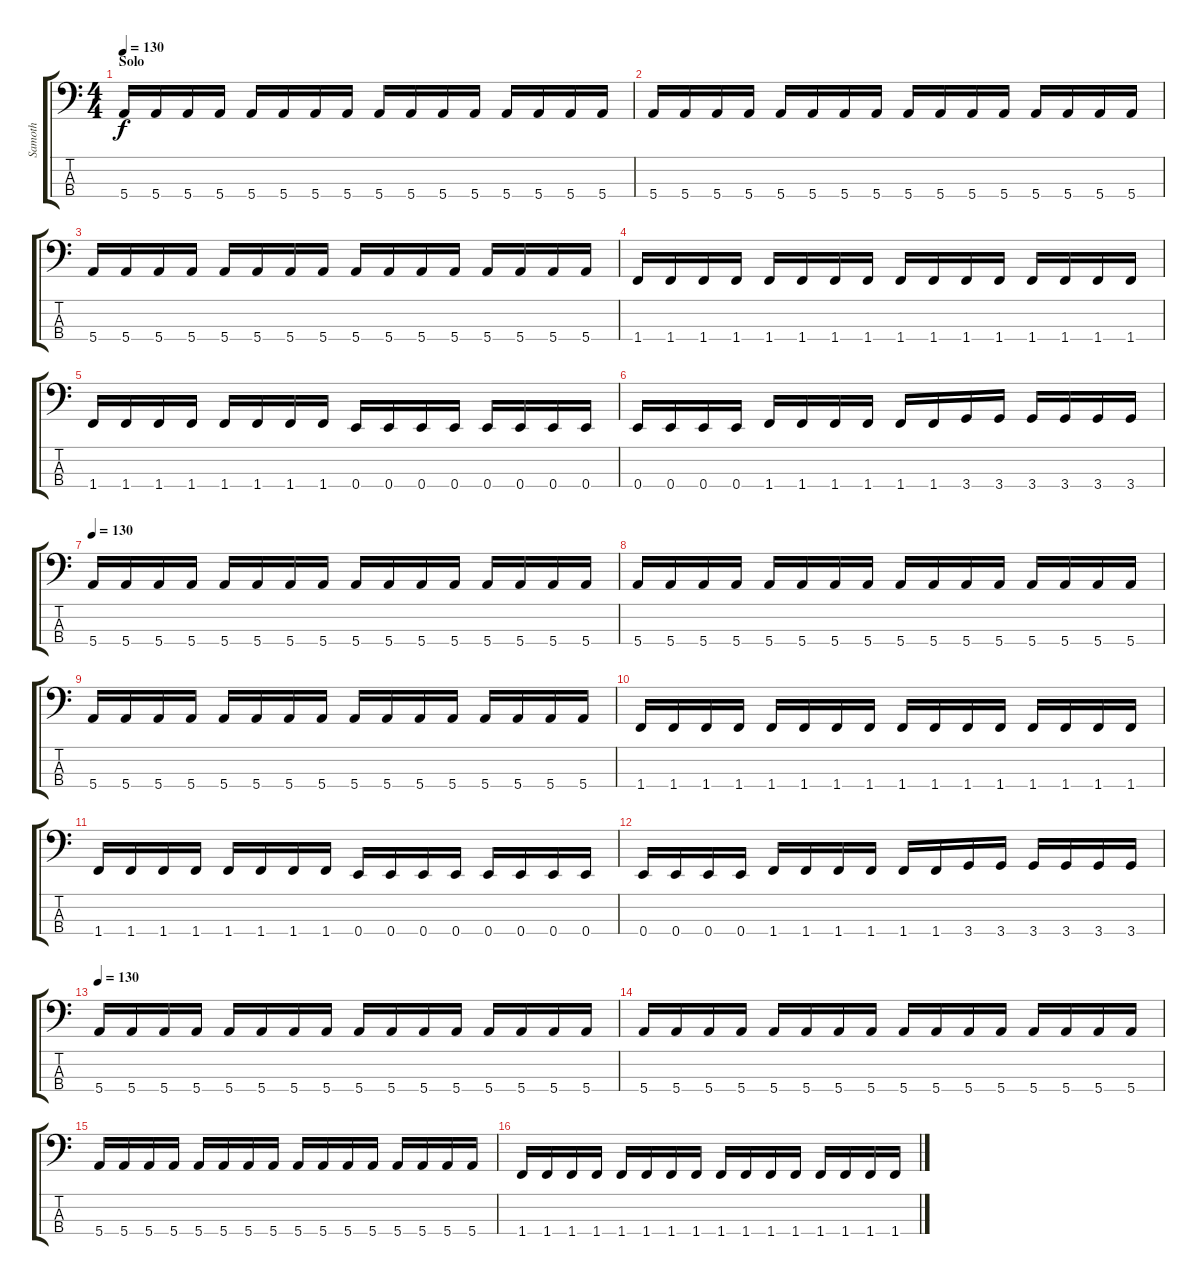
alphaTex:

\track ("Samoth" "Samoth") {instrument electricbasspick}
\staff {score tabs}
\tuning (G2 D2 A1 E1) {hide}
\ts (4 4)
\section ("" "Solo")
\tempo 130
\clef f4
\ks c
5.4.16{dy f} 5.4.16 5.4.16 5.4.16 5.4.16 5.4.16 5.4.16 5.4.16 5.4.16 5.4.16 5.4.16 5.4.16 5.4.16 5.4.16 5.4.16 5.4.16 |
5.4.16 5.4.16 5.4.16 5.4.16 5.4.16 5.4.16 5.4.16 5.4.16 5.4.16 5.4.16 5.4.16 5.4.16 5.4.16 5.4.16 5.4.16 5.4.16 |
5.4.16 5.4.16 5.4.16 5.4.16 5.4.16 5.4.16 5.4.16 5.4.16 5.4.16 5.4.16 5.4.16 5.4.16 5.4.16 5.4.16 5.4.16 5.4.16 |
1.4.16 1.4.16 1.4.16 1.4.16 1.4.16 1.4.16 1.4.16 1.4.16 1.4.16 1.4.16 1.4.16 1.4.16 1.4.16 1.4.16 1.4.16 1.4.16 |
1.4.16 1.4.16 1.4.16 1.4.16 1.4.16 1.4.16 1.4.16 1.4.16 0.4.16 0.4.16 0.4.16 0.4.16 0.4.16 0.4.16 0.4.16 0.4.16 |
0.4.16 0.4.16 0.4.16 0.4.16 1.4.16 1.4.16 1.4.16 1.4.16 1.4.16 1.4.16 3.4.16 3.4.16 3.4.16 3.4.16 3.4.16 3.4.16 |
\tempo 130
5.4.16 5.4.16 5.4.16 5.4.16 5.4.16 5.4.16 5.4.16 5.4.16 5.4.16 5.4.16 5.4.16 5.4.16 5.4.16 5.4.16 5.4.16 5.4.16 |
5.4.16 5.4.16 5.4.16 5.4.16 5.4.16 5.4.16 5.4.16 5.4.16 5.4.16 5.4.16 5.4.16 5.4.16 5.4.16 5.4.16 5.4.16 5.4.16 |
5.4.16 5.4.16 5.4.16 5.4.16 5.4.16 5.4.16 5.4.16 5.4.16 5.4.16 5.4.16 5.4.16 5.4.16 5.4.16 5.4.16 5.4.16 5.4.16 |
1.4.16 1.4.16 1.4.16 1.4.16 1.4.16 1.4.16 1.4.16 1.4.16 1.4.16 1.4.16 1.4.16 1.4.16 1.4.16 1.4.16 1.4.16 1.4.16 |
1.4.16 1.4.16 1.4.16 1.4.16 1.4.16 1.4.16 1.4.16 1.4.16 0.4.16 0.4.16 0.4.16 0.4.16 0.4.16 0.4.16 0.4.16 0.4.16 |
0.4.16 0.4.16 0.4.16 0.4.16 1.4.16 1.4.16 1.4.16 1.4.16 1.4.16 1.4.16 3.4.16 3.4.16 3.4.16 3.4.16 3.4.16 3.4.16 |
\tempo 130
5.4.16 5.4.16 5.4.16 5.4.16 5.4.16 5.4.16 5.4.16 5.4.16 5.4.16 5.4.16 5.4.16 5.4.16 5.4.16 5.4.16 5.4.16 5.4.16 |
5.4.16 5.4.16 5.4.16 5.4.16 5.4.16 5.4.16 5.4.16 5.4.16 5.4.16 5.4.16 5.4.16 5.4.16 5.4.16 5.4.16 5.4.16 5.4.16 |
5.4.16 5.4.16 5.4.16 5.4.16 5.4.16 5.4.16 5.4.16 5.4.16 5.4.16 5.4.16 5.4.16 5.4.16 5.4.16 5.4.16 5.4.16 5.4.16 |
1.4.16 1.4.16 1.4.16 1.4.16 1.4.16 1.4.16 1.4.16 1.4.16 1.4.16 1.4.16 1.4.16 1.4.16 1.4.16 1.4.16 1.4.16 1.4.16
